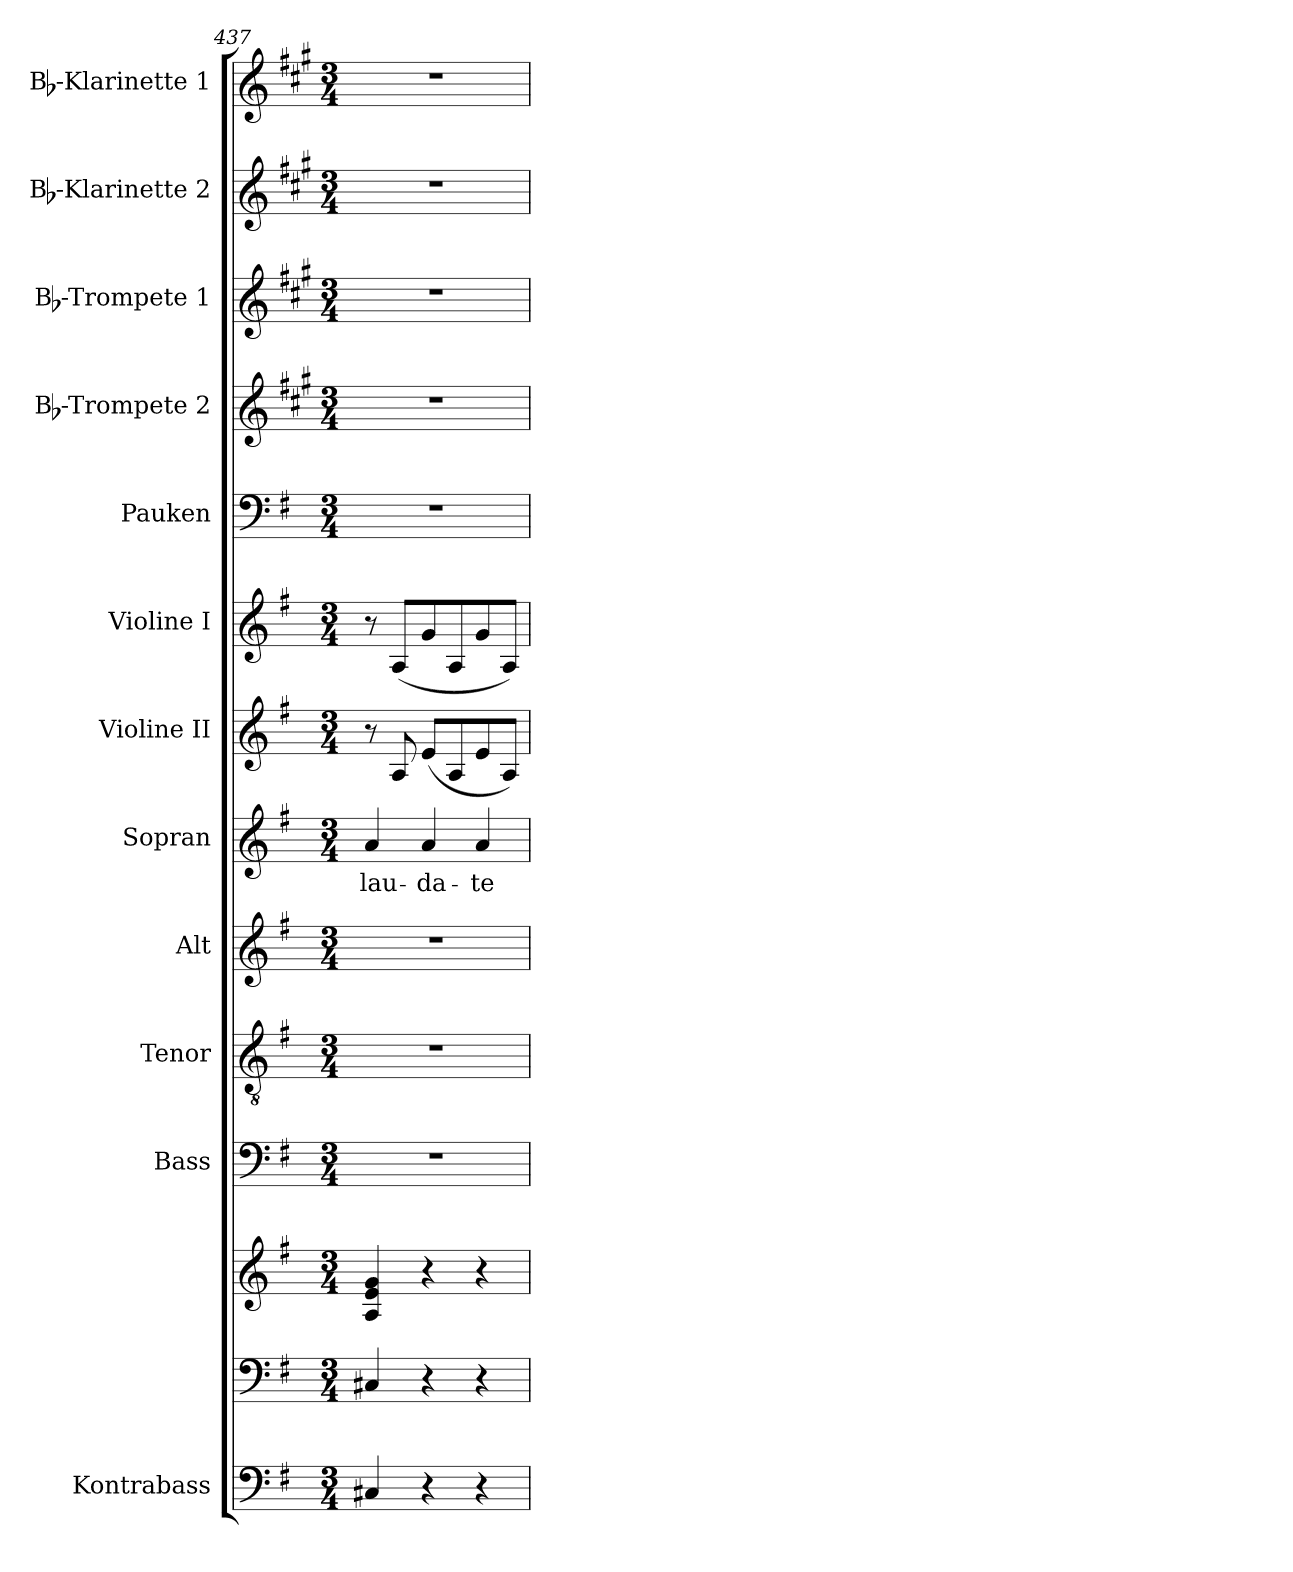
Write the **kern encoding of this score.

**kern	**kern	**kern	**kern	**kern	**kern	**kern	**text	**kern	**kern	**kern	**kern	**kern	**kern	**kern
*part13	*part12	*part12	*part11	*part10	*part9	*part8	*part8	*part7	*part6	*part5	*part4	*part3	*part2	*part1
*staff14	*staff13	*staff12	*staff11	*staff10	*staff9	*staff8	*staff8	*staff7	*staff6	*staff5	*staff4	*staff3	*staff2	*staff1
*I"Kontrabass	*	*	*I"Bass	*I"Tenor	*I"Alt	*I"Sopran	*	*I"Violine II	*I"Violine I	*I"Pauken	*I"Bb-Trompete 2	*I"Bb-Trompete 1	*I"Bb-Klarinette 2	*I"Bb-Klarinette 1
*I'Kb.	*	*	*I'B.	*I'T.	*I'A.	*I'S.	*	*I'Vl. II	*I'Vl. I	*I'Pk.	*I'Bb Trp. 2	*I'Bb Trp. 1	*I'Bb Kl. 2	*I'Bb Kl. 1
*clefF4	*clefF4	*clefG2	*clefF4	*clefGv2	*clefG2	*clefG2	*	*clefG2	*clefG2	*clefF4	*clefG2	*clefG2	*clefG2	*clefG2
*ITrd7c12	*	*	*	*	*	*	*	*	*	*	*ITrd1c2	*ITrd1c2	*ITrd1c2	*ITrd1c2
*k[f#]	*k[f#]	*k[f#]	*k[f#]	*k[f#]	*k[f#]	*k[f#]	*	*k[f#]	*k[f#]	*k[f#]	*k[f#]	*k[f#]	*k[f#]	*k[f#]
*G:	*G:	*G:	*G:	*G:	*G:	*G:	*	*G:	*G:	*G:	*G:	*G:	*G:	*G:
*M3/4	*M3/4	*M3/4	*M3/4	*M3/4	*M3/4	*M3/4	*	*M3/4	*M3/4	*M3/4	*M3/4	*M3/4	*M3/4	*M3/4
=437	=437	=437	=437	=437	=437	=437	=437	=437	=437	=437	=437	=437	=437	=437
!	!	!	!	!	!	!	!LO:LY:b	!	!	!	!	!	!	!
4CC#X/	4C#X/	4A/ 4e/ 4g/	2.r	2.r	2.r	4a/	lau-	8r	8r	2.r	2.r	2.r	2.r	2.r
.	.	.	.	.	.	.	.	8A/	(<8A/L	.	.	.	.	.
!	!	!	!	!	!	!	!LO:LY:b	!	!	!	!	!	!	!
4r	4r	4r	.	.	.	4a/	-da-	(<8e/L	8g/	.	.	.	.	.
.	.	.	.	.	.	.	.	8A/	8A/	.	.	.	.	.
!	!	!	!	!	!	!	!LO:LY:b	!	!	!	!	!	!	!
4r	4r	4r	.	.	.	4a/	-te	8e/	8g/	.	.	.	.	.
.	.	.	.	.	.	.	.	8A/J)	8A/J)	.	.	.	.	.
=	=	=	=	=	=	=	=	=	=	=	=	=	=	=
*-	*-	*-	*-	*-	*-	*-	*-	*-	*-	*-	*-	*-	*-	*-
